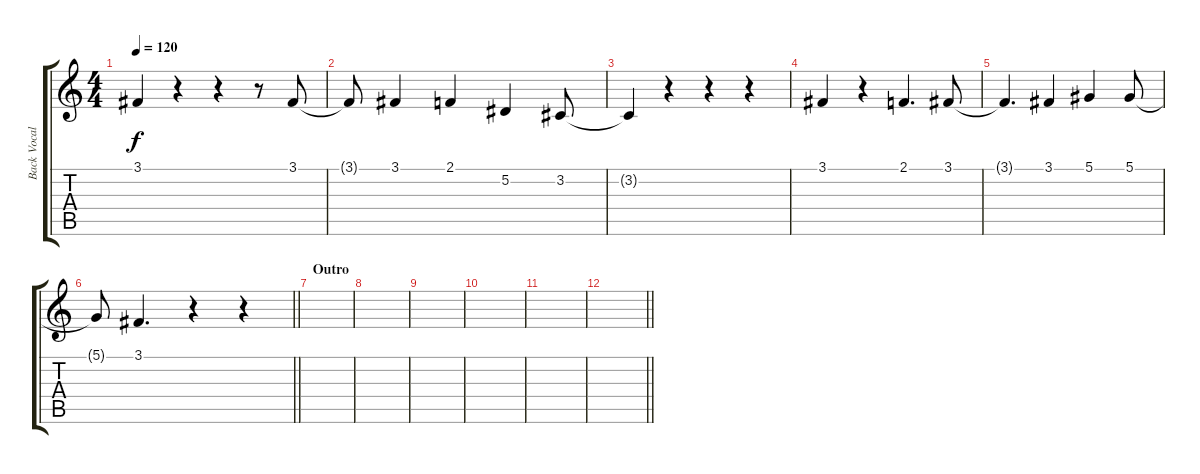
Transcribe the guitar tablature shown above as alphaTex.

\track ("Back Vocals" "Back Vocal") {instrument tenorsax}
\staff {score tabs}
\tuning (Eb4 Bb3 Gb3 Db3 Ab2 Eb2) {hide}
\ts (4 4)
\tempo 120
\clef g2
\ks c
3.1{t}.4{dy f} r.4 r.4 r.8 3.1.8 |
3.1{t}.8 3.1.4 2.1.4 5.2.4 3.2.8 |
3.2{t}.4 r.4 r.4 r.4 |
3.1.4 r.4 2.1.4{d} 3.1.8 |
3.1{t}.4{d} 3.1.4 5.1.4 5.1.8 |
\barLineRight lightlight
5.1{t}.8 3.1.4{d} r.4 r.4 |
\section ("" "Outro")
|
|
|
|
|
\barLineRight lightlight
